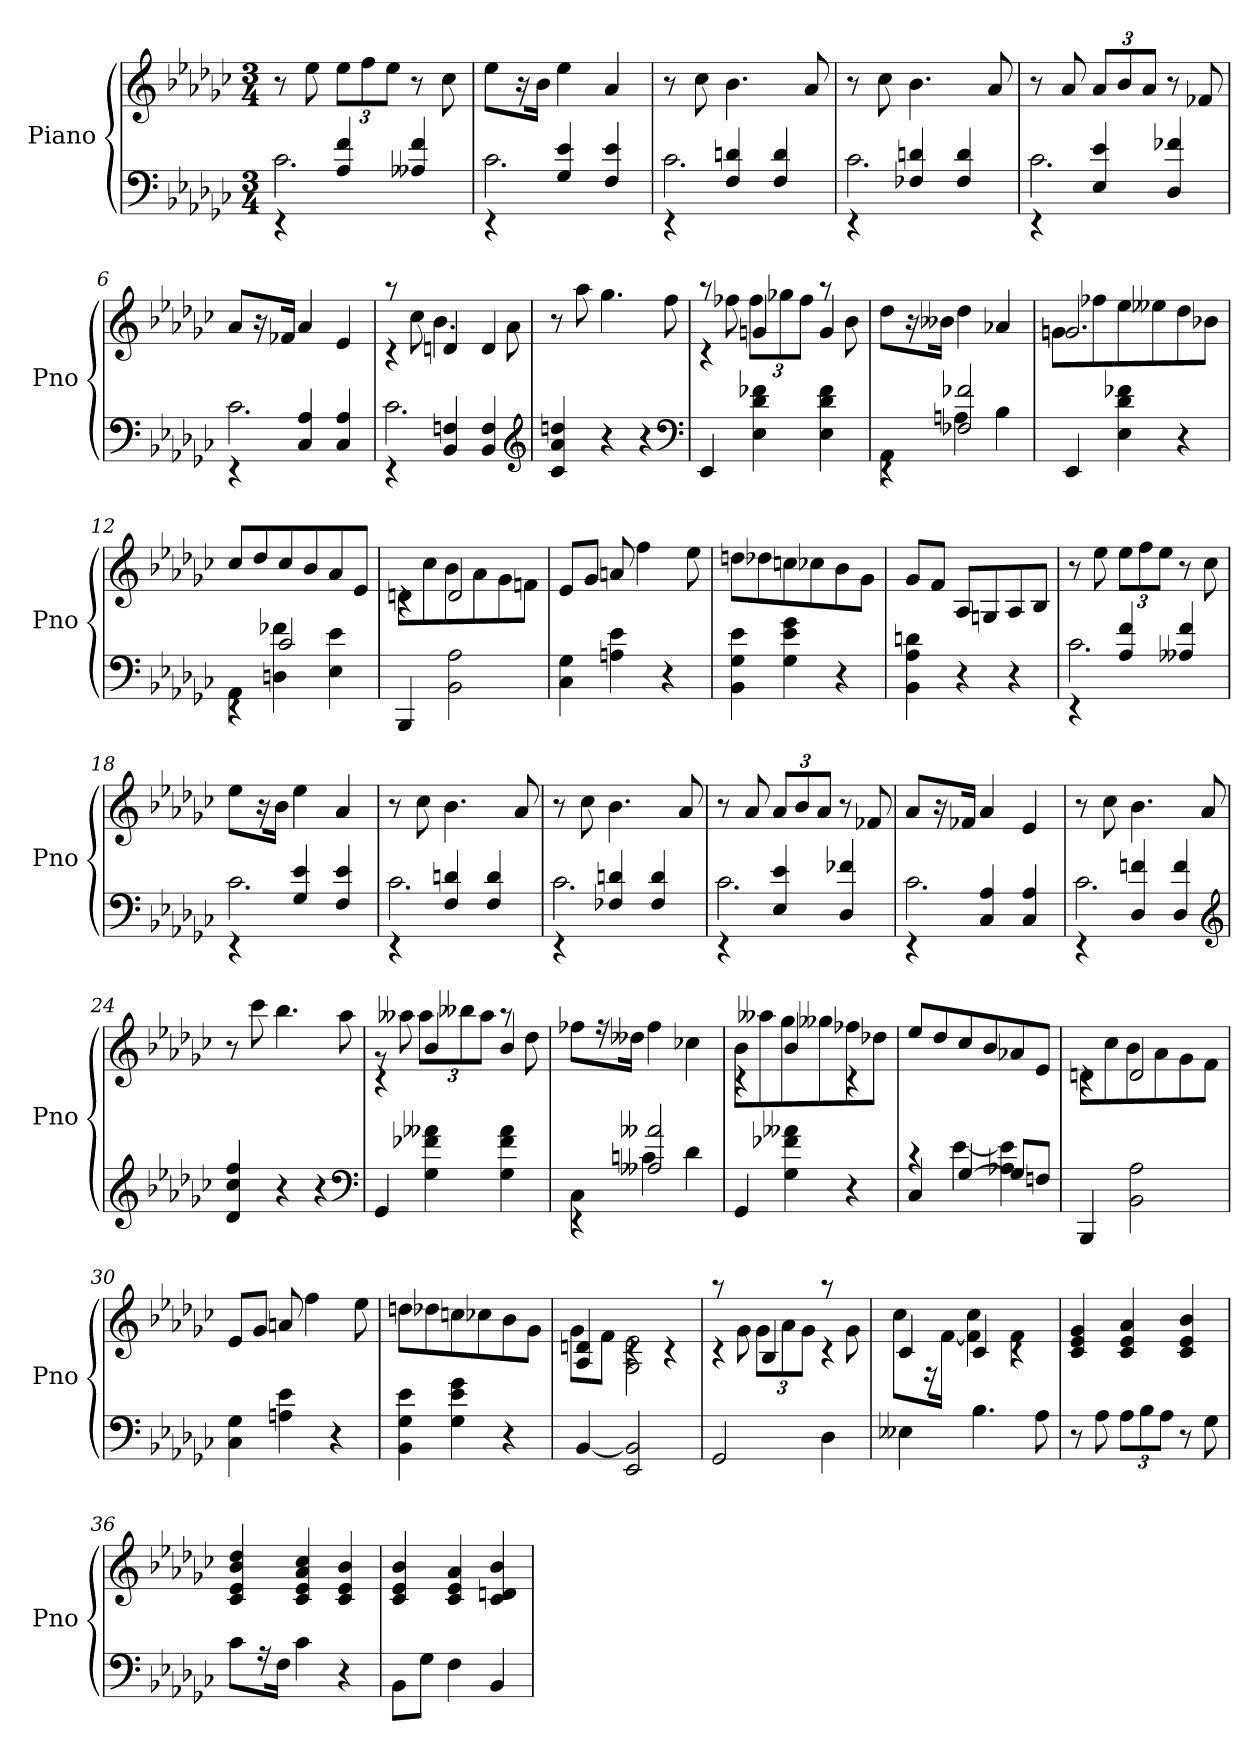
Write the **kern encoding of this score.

**kern	**kern
*part1	*part1
*staff2	*staff1
*I"Piano	*
*I'Pno	*
*clefF4	*clefG2
*k[b-e-a-d-g-c-]	*k[b-e-a-d-g-c-]
*e-:	*e-:
*M3/4	*M3/4
=1	=1
*^	*
4rEE	2.c-	8r
.	.	8ee-
4A- 4f	.	12ee-L
.	.	12ff
.	.	12ee-J
4A--X 4f	.	8r
.	.	8cc-
=2	=2	=2
4rEE	2.c-	8ee-L
.	.	16r
.	.	16b-Jk
4G- 4e-	.	4ee-
4F 4e-	.	4a-
=3	=3	=3
4rEE	2.c-	8r
.	.	8cc-
4F 4dn	.	4.b-
4F 4d	.	.
.	.	8a-
=4	=4	=4
4rEE	2.c-	8r
.	.	8cc-
4F-X 4dn	.	4.b-
4F- 4d	.	.
.	.	8a-
=5	=5	=5
4rEE	2.c-	8r
.	.	8a-
4E- 4e-	.	12a-L
.	.	12b-
.	.	12a-J
4D- 4f-X	.	8r
.	.	8f-X
=6	=6	=6
4rEE	2.c-	8a-L
.	.	16r
.	.	16f-XJk
4C- 4A-	.	4a-
4C- 4A-	.	4e-
=7	=7	=7
*	*	*^
4rEE	2.c-	4rc	8raa
.	.	.	8cc-
4BB- 4Fn	.	4dn	4.b-
4BB- 4F	.	4d	.
.	.	.	8a-
*v	*v	*	*
*	*v	*v
*clefG2	*
=8	=8
4c- 4a- 4ddn	8r
.	8aa-
4r	4.gg-
4r	.
.	8ff
*clefF4	*
=9	=9
*	*^
4EE-	4rc	8raa
.	.	8ff-X
4E- 4d- 4f-X	4gn	12ff-L
.	.	12gg-X
.	.	12ff-J
4E- 4d- 4f-	4g	8raa
.	.	8b-
*	*v	*v
=10	=10
*^	*
4rEE	4AA-	8dd-L
.	.	16r
.	.	16b--XJk
2F-X 2f-X	4An	4dd-
.	4B-	4a-X
*v	*v	*
=11	=11
*	*^
4EE-	2.gn	8gnL
.	.	8ff-X
4E- 4d- 4f-X	.	8ee-
.	.	8ee--X
4r	.	8dd-
.	.	8b-XJ
*	*v	*v
=12	=12
*^	*
4rEE	4AA-	8cc-L
.	.	8dd-
2c-	4Dn 4f-X	8cc-
.	.	8b-
.	4E- 4e-	8a-
.	.	8e-J
*v	*v	*
=13	=13
*	*^
4BBB-	4rc	8dnL
.	.	8cc-
2BB- 2A-	2d	8b-
.	.	8a-
.	.	8g-
.	.	8fnJ
*	*v	*v
=14	=14
4C- 4G-	8e-L
.	8g-J
4An 4e-	8an
.	4ff
4r	.
.	8ee-
=15	=15
4BB- 4G- 4e-	8ddnL
.	8dd-X
4G- 4e- 4g-	8ccn
.	8cc-X
4r	8b-
.	8g-J
=16	=16
4BB- 4A- 4dn	8g-L
.	8fJ
4r	8A-L
.	8Gn
4r	8A-
.	8B-J
=17	=17
*^	*
4rEE	2.c-	8r
.	.	8ee-
4A- 4f	.	12ee-L
.	.	12ff
.	.	12ee-J
4A--X 4f	.	8r
.	.	8cc-
=18	=18	=18
4rEE	2.c-	8ee-L
.	.	16r
.	.	16b-Jk
4G- 4e-	.	4ee-
4F 4e-	.	4a-
=19	=19	=19
4rEE	2.c-	8r
.	.	8cc-
4F 4dn	.	4.b-
4F 4d	.	.
.	.	8a-
=20	=20	=20
4rEE	2.c-	8r
.	.	8cc-
4F-X 4dn	.	4.b-
4F- 4d	.	.
.	.	8a-
=21	=21	=21
4rEE	2.c-	8r
.	.	8a-
4E- 4e-	.	12a-L
.	.	12b-
.	.	12a-J
4D- 4f-X	.	8r
.	.	8f-X
=22	=22	=22
4rEE	2.c-	8a-L
.	.	16r
.	.	16f-XJk
4C- 4A-	.	4a-
4C- 4A-	.	4e-
=23	=23	=23
4rEE	2.c-	8r
.	.	8cc-
4D- 4fn	.	4.b-
4D- 4f	.	.
.	.	8a-
*v	*v	*
*clefG2	*
=24	=24
4d- 4cc- 4ff	8r
.	8ccc-
4r	4.bb-
4r	.
.	8aa-
*clefF4	*
=25	=25
*	*^
4GG-	4rc	8r
.	.	8aa--X
4G- 4f-X 4a--X	4b-	12aa--L
.	.	12bb--X
.	.	12aa--J
4G- 4f- 4a--	4b-	8raa
.	.	8dd-
*	*v	*v
=26	=26
*^	*
4rEE	4C-	8ff-XL
.	.	16r
.	.	16dd--XJk
2A--X 2a--X	4cn	4ff-
.	4d-	4cc-X
*v	*v	*
=27	=27
*	*^
4GG-	4rc	8b-L
.	.	8aa--X
4G- 4f-X 4a--X	4b-	8gg-
.	.	8gg--X
4r	4rc	8ff-X
.	.	8dd-XJ
*	*v	*v
=28	=28
*^	*
4C-	4rc	8ee-L
.	.	8dd-
[4G-	[4e-	8cc-
.	.	8b-
8G-L]	4A-X 4e-]	8a-X
8FnJ	.	8e-J
*v	*v	*
=29	=29
*	*^
4BBB-	4rc	8dnL
.	.	8cc-
2BB- 2A-	2d	8b-
.	.	8a-
.	.	8g-
.	.	8fJ
*	*v	*v
=30	=30
4C- 4G-	8e-L
.	8g-J
4An 4e-	8an
.	4ff
4r	.
.	8ee-
=31	=31
4BB- 4G- 4e-	8ddnL
.	8dd-X
4G- 4e- 4g-	8ccn
.	8cc-X
4r	8b-
.	8g-J
=32	=32
*	*^
[4BB-	4A- 4dn	8g-L
.	.	8fJ
2EE- 2BB-]	4rc	2G- 2e-
.	4rc	.
=33	=33	=33
2GG-	4rc	8raa
.	.	8g-
.	4B-	12g-L
.	.	12a-
.	.	12g-J
4D-	4rc	8raa
.	.	8g-
=34	=34	=34
4E--X	4c-	8cc-L
.	.	16r
.	.	[16fJk
4.B-	4c-	4f] 4cc-
.	4rc	4f
8A-	.	.
*	*v	*v
=35	=35
8r	4c- 4e- 4g-
8A-	.
12A-L	4c- 4e- 4a-
12B-	.
12A-J	.
8r	4c- 4e- 4b-
8G-	.
=36	=36
8c-L	4c- 4e- 4b- 4dd-
16r	.
16FJk	.
4c-	4c- 4e- 4a- 4cc-
4r	4c- 4e- 4b-
=37	=37
8BB-L	4c- 4e- 4b-
8G-J	.
4F	4c- 4e- 4a-
4BB-	4c- 4dn 4b-
=	=
*-	*-
